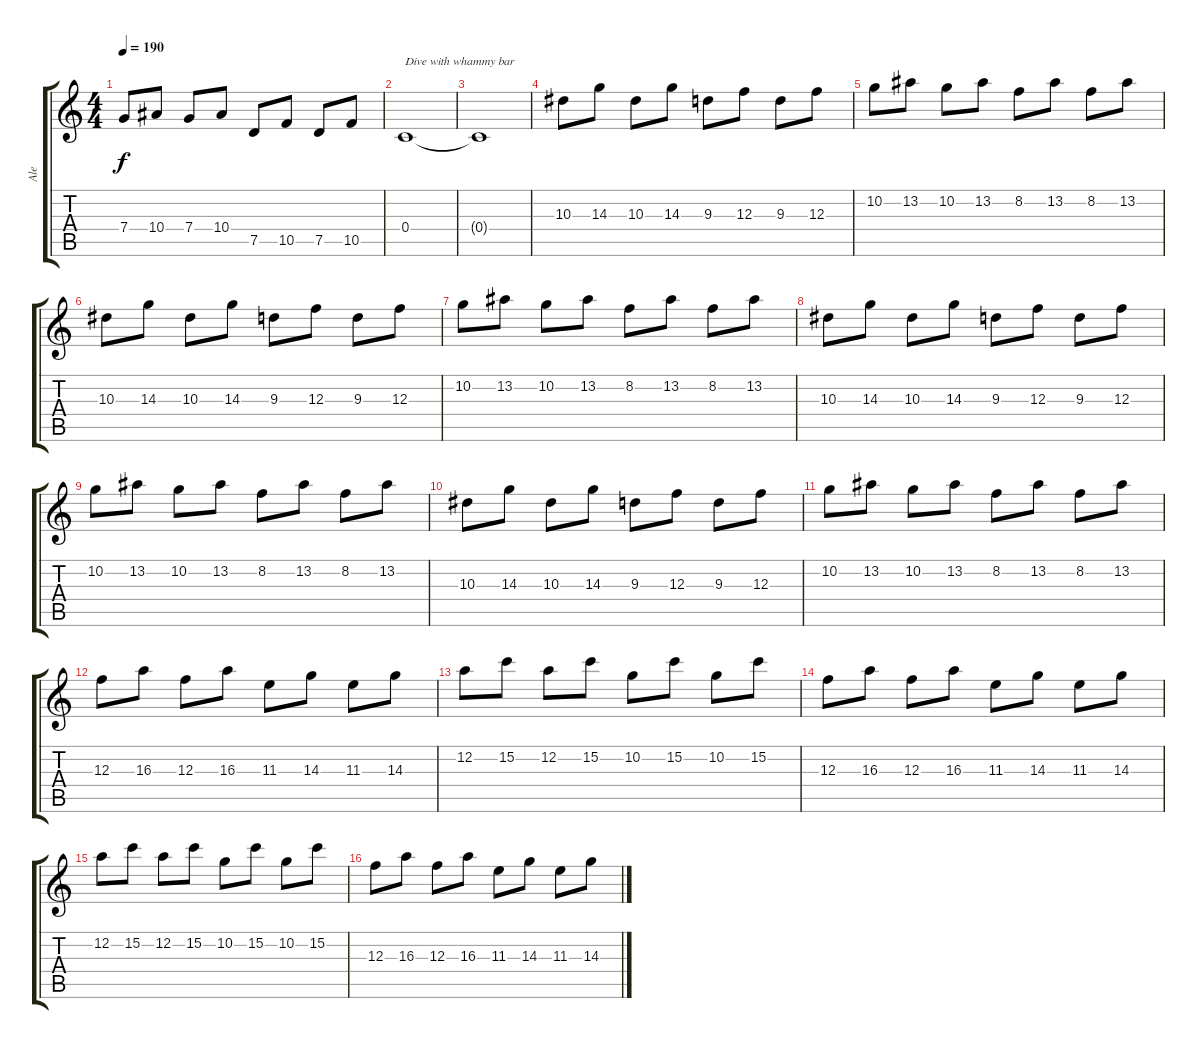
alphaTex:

\track ("Ale" "Ale") {instrument overdrivenguitar}
\staff {score tabs}
\tuning (D4 A3 F3 C3 G2 D2) {hide}
\ts (4 4)
\tempo 190
\clef g2
\ks c
7.4.8{dy f} 10.4.8 7.4.8 10.4.8 7.5.8 10.5.8 7.5.8 10.5.8 |
0.4.1{txt "Dive with whammy bar"} |
0.4{t}.1 |
10.3.8 14.3.8 10.3.8 14.3.8 9.3.8 12.3.8 9.3.8 12.3.8 |
10.2.8 13.2.8 10.2.8 13.2.8 8.2.8 13.2.8 8.2.8 13.2.8 |
10.3.8 14.3.8 10.3.8 14.3.8 9.3.8 12.3.8 9.3.8 12.3.8 |
10.2.8 13.2.8 10.2.8 13.2.8 8.2.8 13.2.8 8.2.8 13.2.8 |
10.3.8 14.3.8 10.3.8 14.3.8 9.3.8 12.3.8 9.3.8 12.3.8 |
10.2.8 13.2.8 10.2.8 13.2.8 8.2.8 13.2.8 8.2.8 13.2.8 |
10.3.8 14.3.8 10.3.8 14.3.8 9.3.8 12.3.8 9.3.8 12.3.8 |
10.2.8 13.2.8 10.2.8 13.2.8 8.2.8 13.2.8 8.2.8 13.2.8 |
12.3.8 16.3.8 12.3.8 16.3.8 11.3.8 14.3.8 11.3.8 14.3.8 |
12.2.8 15.2.8 12.2.8 15.2.8 10.2.8 15.2.8 10.2.8 15.2.8 |
12.3.8 16.3.8 12.3.8 16.3.8 11.3.8 14.3.8 11.3.8 14.3.8 |
12.2.8 15.2.8 12.2.8 15.2.8 10.2.8 15.2.8 10.2.8 15.2.8 |
12.3.8 16.3.8 12.3.8 16.3.8 11.3.8 14.3.8 11.3.8 14.3.8
